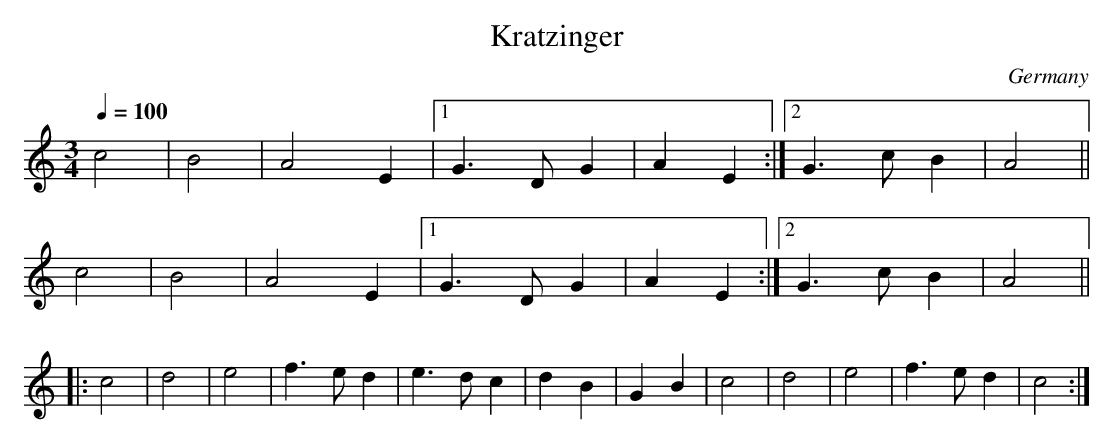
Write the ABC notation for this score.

X:1
T:Kratzinger
M:2/4
L:1/4
Q:1/4=100
O:Germany
K:C
M:3/4
 c2|B2 |A2 E|1 G> D G| A E:|2  G>c B| A2||!
c2|B2| A2 E|1 G> D G| A E:|2  G>c B| A2 ||!
|:c2|d2|e2| f>e d|e>d c|dB|GB|c2|d2|e2| f>e d| c2:|
